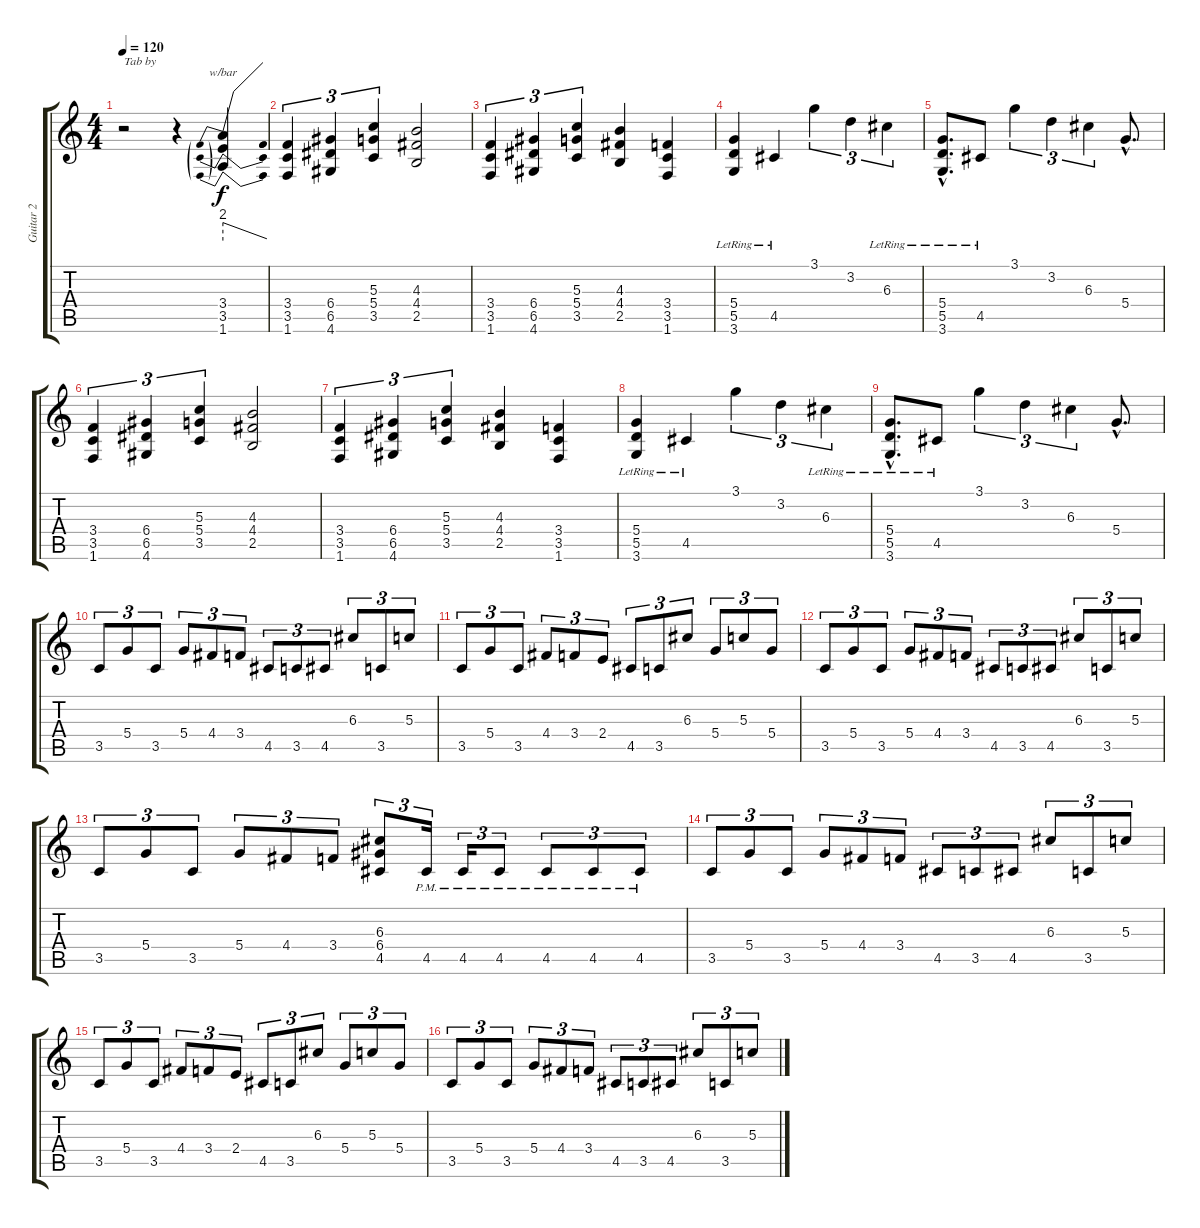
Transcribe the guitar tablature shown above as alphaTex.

\track ("Guitar 2" "Guitar 2") {instrument overdrivenguitar}
\staff {score tabs}
\tuning (E4 B3 G3 D3 A2 E2) {hide}
\ts (4 4)
\tempo 120
\clef g2
\ks c
r.2{txt "Tab by" dy f instrument overdrivenguitar} r.4 (3.4 3.5 1.6).4{tbe (predivedive default 0 8 60 0)} |
(3.4 3.5 1.6).4{tu (3 2)} (6.4 6.5 4.6).4{tu (3 2)} (5.3 5.4 3.5).4{tu (3 2)} (4.3 4.4 2.5).2 |
(3.4 3.5 1.6).4{tu (3 2)} (6.4 6.5 4.6).4{tu (3 2)} (5.3 5.4 3.5).4{tu (3 2)} (4.3 4.4 2.5).4 (3.4 3.5 1.6).4 |
(5.4{lr} 5.5 3.6{lr}).4 4.5{lr}.4 3.1.4{tu (3 2)} 3.2.4{tu (3 2)} 6.3{lr}.4{tu (3 2)} |
(5.4{hac lr} 5.5{hac} 3.6{hac lr}).8{d} 4.5{lr}.8 3.1.4{tu (3 2)} 3.2.4{tu (3 2)} 6.3.4{tu (3 2)} 5.4{hac}.8{d} |
(3.4 3.5 1.6).4{tu (3 2)} (6.4 6.5 4.6).4{tu (3 2)} (5.3 5.4 3.5).4{tu (3 2)} (4.3 4.4 2.5).2 |
(3.4 3.5 1.6).4{tu (3 2)} (6.4 6.5 4.6).4{tu (3 2)} (5.3 5.4 3.5).4{tu (3 2)} (4.3 4.4 2.5).4 (3.4 3.5 1.6).4 |
(5.4{lr} 5.5 3.6{lr}).4 4.5{lr}.4 3.1.4{tu (3 2)} 3.2.4{tu (3 2)} 6.3{lr}.4{tu (3 2)} |
(5.4{hac lr} 5.5{hac} 3.6{hac lr}).8{d} 4.5{lr}.8 3.1.4{tu (3 2)} 3.2.4{tu (3 2)} 6.3.4{tu (3 2)} 5.4{hac}.8{d} |
3.5.8{tu (3 2)} 5.4.8{tu (3 2)} 3.5.8{tu (3 2)} 5.4.8{tu (3 2)} 4.4.8{tu (3 2)} 3.4.8{tu (3 2)} 4.5.8{tu (3 2)} 3.5.8{tu (3 2)} 4.5.8{tu (3 2)} 6.3.8{tu (3 2)} 3.5.8{tu (3 2)} 5.3.8{tu (3 2)} |
3.5.8{tu (3 2)} 5.4.8{tu (3 2)} 3.5.8{tu (3 2)} 4.4.8{tu (3 2)} 3.4.8{tu (3 2)} 2.4.8{tu (3 2)} 4.5.8{tu (3 2)} 3.5.8{tu (3 2)} 6.3.8{tu (3 2)} 5.4.8{tu (3 2)} 5.3.8{tu (3 2)} 5.4.8{tu (3 2)} |
3.5.8{tu (3 2)} 5.4.8{tu (3 2)} 3.5.8{tu (3 2)} 5.4.8{tu (3 2)} 4.4.8{tu (3 2)} 3.4.8{tu (3 2)} 4.5.8{tu (3 2)} 3.5.8{tu (3 2)} 4.5.8{tu (3 2)} 6.3.8{tu (3 2)} 3.5.8{tu (3 2)} 5.3.8{tu (3 2)} |
3.5.8{tu (3 2)} 5.4.8{tu (3 2)} 3.5.8{tu (3 2)} 5.4.8{tu (3 2)} 4.4.8{tu (3 2)} 3.4.8{tu (3 2)} (6.3 6.4 4.5).8{tu (3 2)} 4.5{pm}.16{tu (3 2)} 4.5{pm}.16{tu (3 2)} 4.5{pm}.8{tu (3 2)} 4.5{pm}.8{tu (3 2)} 4.5{pm}.8{tu (3 2)} 4.5{pm}.8{tu (3 2)} |
3.5.8{tu (3 2)} 5.4.8{tu (3 2)} 3.5.8{tu (3 2)} 5.4.8{tu (3 2)} 4.4.8{tu (3 2)} 3.4.8{tu (3 2)} 4.5.8{tu (3 2)} 3.5.8{tu (3 2)} 4.5.8{tu (3 2)} 6.3.8{tu (3 2)} 3.5.8{tu (3 2)} 5.3.8{tu (3 2)} |
3.5.8{tu (3 2)} 5.4.8{tu (3 2)} 3.5.8{tu (3 2)} 4.4.8{tu (3 2)} 3.4.8{tu (3 2)} 2.4.8{tu (3 2)} 4.5.8{tu (3 2)} 3.5.8{tu (3 2)} 6.3.8{tu (3 2)} 5.4.8{tu (3 2)} 5.3.8{tu (3 2)} 5.4.8{tu (3 2)} |
3.5.8{tu (3 2)} 5.4.8{tu (3 2)} 3.5.8{tu (3 2)} 5.4.8{tu (3 2)} 4.4.8{tu (3 2)} 3.4.8{tu (3 2)} 4.5.8{tu (3 2)} 3.5.8{tu (3 2)} 4.5.8{tu (3 2)} 6.3.8{tu (3 2)} 3.5.8{tu (3 2)} 5.3.8{tu (3 2)}
